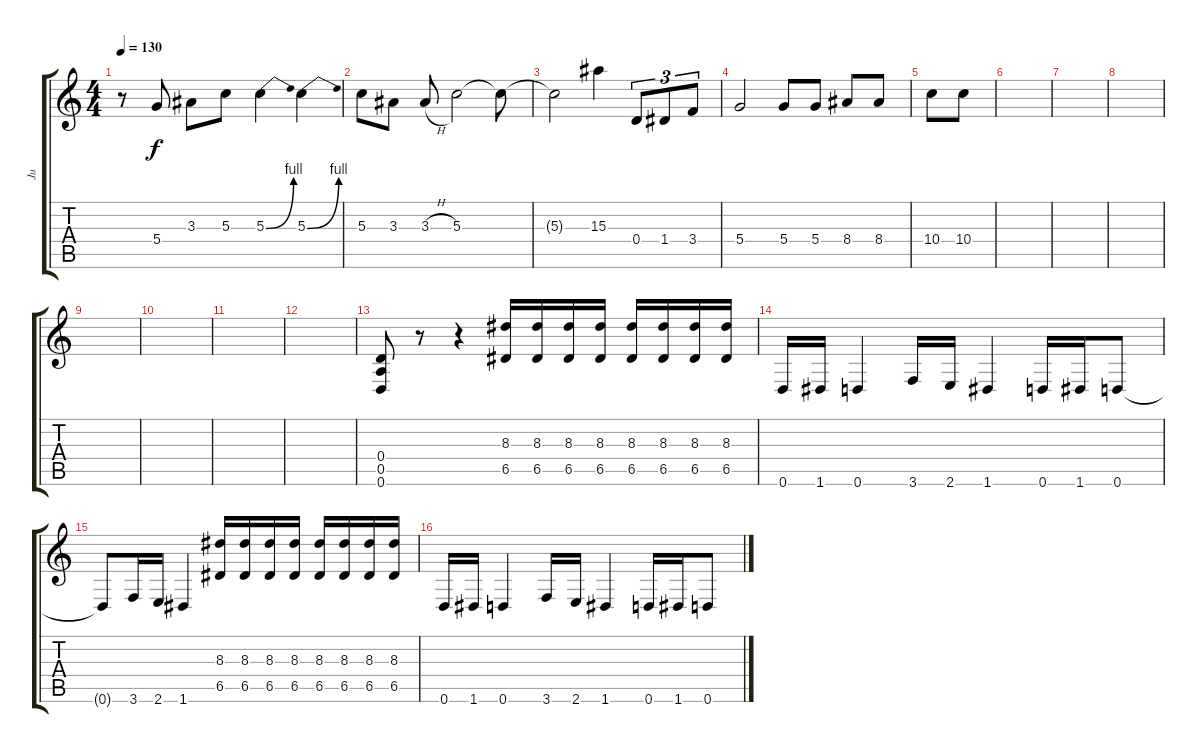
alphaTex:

\track ("Ju" "Ju") {instrument distortionguitar}
\staff {score tabs}
\tuning (E4 B3 G3 D3 A2 D2) {hide}
\ts (4 4)
\tempo 130
\clef g2
\ks c
r.8{dy f volume 14} 5.4.8 3.3.8 5.3.8 5.3{be (bend 0 0 60 4)}.4 5.3{be (bend 0 0 60 4)}.4 |
5.3.8{volume 14} 3.3.8 3.3{h}.8 5.3.2 5.3{t}.8 |
5.3{t}.2{volume 14} 15.3.4 0.4.8{tu (3 2)} 1.4.8{tu (3 2)} 3.4.8{tu (3 2)} |
5.4.2 5.4.8 5.4.8 8.4.8 8.4.8 |
10.4.8 10.4.8 |
|
|
|
|
|
|
|
(0.4 0.5 0.6).8 r.8 r.4 (8.3 6.5).16 (8.3 6.5).16 (8.3 6.5).16 (8.3 6.5).16 (8.3 6.5).16 (8.3 6.5).16 (8.3 6.5).16 (8.3 6.5).16 |
0.6.16 1.6.16 0.6.4 3.6.16 2.6.16 1.6.4 0.6.16 1.6.16 0.6.8 |
0.6{t}.8 3.6.16 2.6.16 1.6.4 (8.3 6.5).16 (8.3 6.5).16 (8.3 6.5).16 (8.3 6.5).16 (8.3 6.5).16 (8.3 6.5).16 (8.3 6.5).16 (8.3 6.5).16 |
0.6.16 1.6.16 0.6.4 3.6.16 2.6.16 1.6.4 0.6.16 1.6.16 0.6.8
